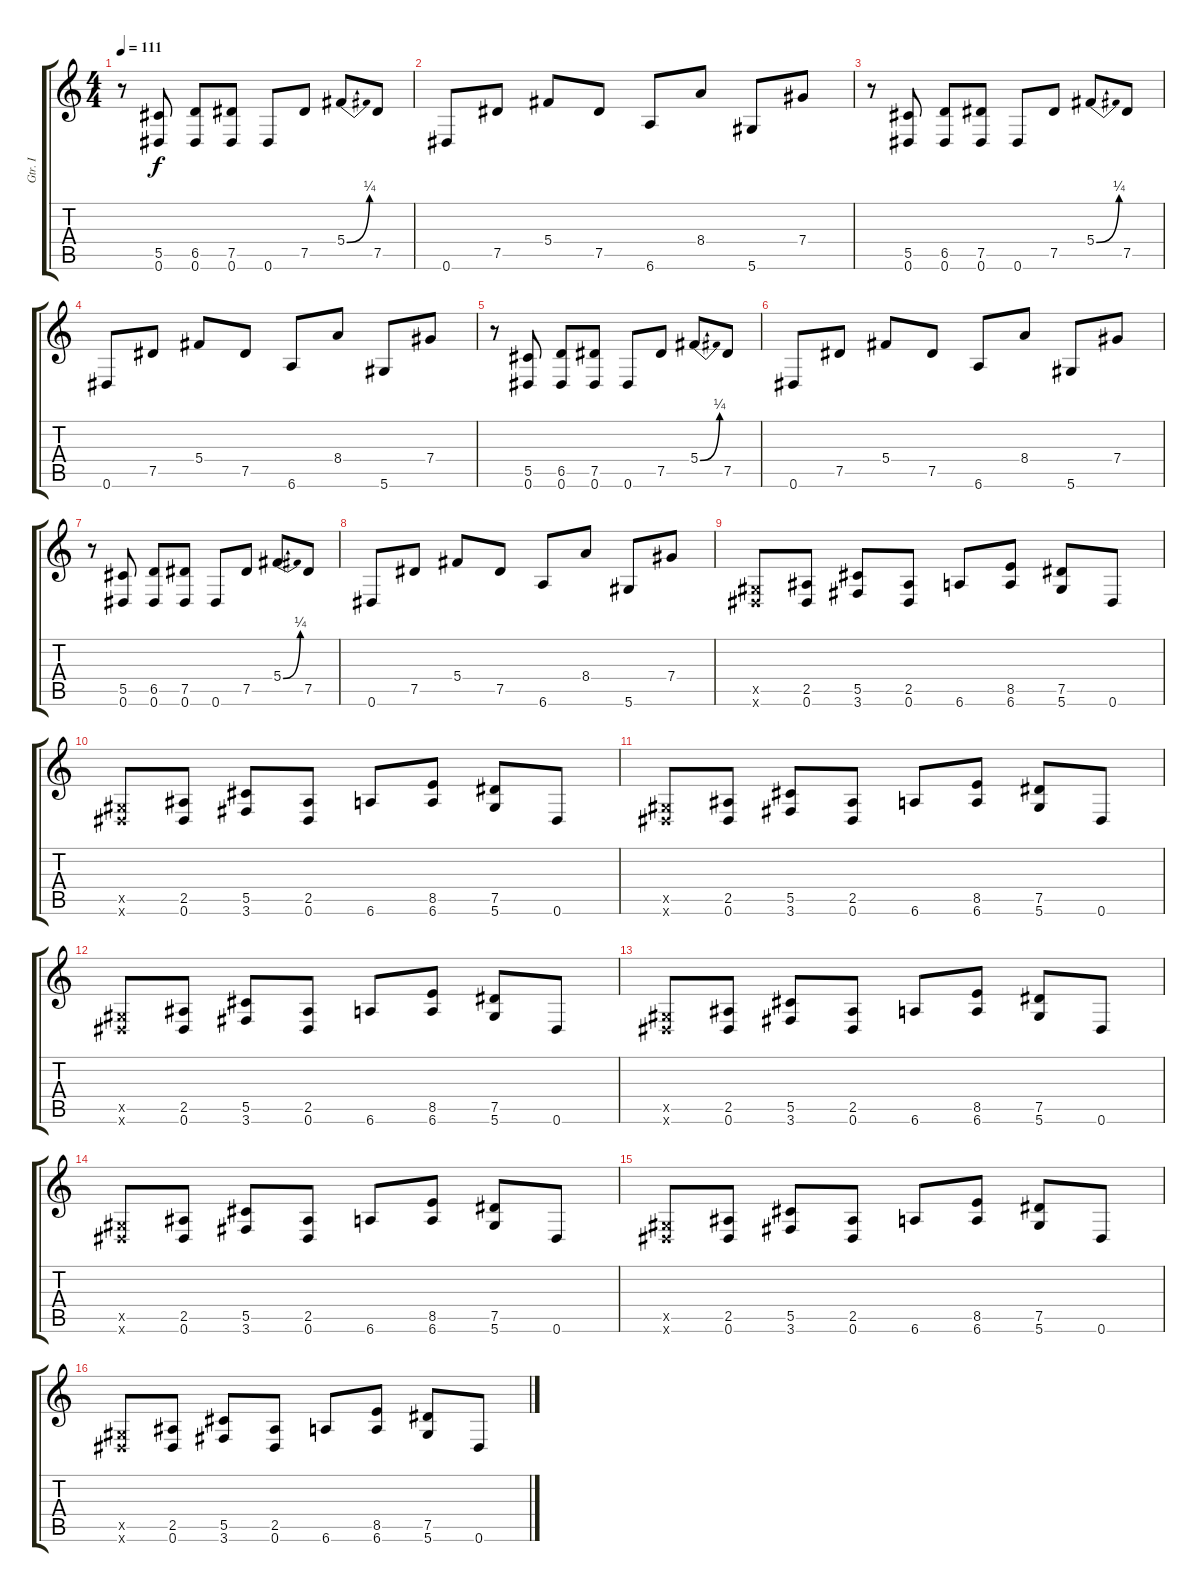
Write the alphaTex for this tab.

\track ("Gtr. I" "Gtr. I") {instrument distortionguitar}
\staff {score tabs}
\tuning (Eb4 Bb3 Gb3 Db3 Ab2 Eb2) {hide}
\ts (4 4)
\tempo 111
\clef g2
\ks c
r.8{dy f} (5.5 0.6).8 (6.5 0.6).8 (7.5 0.6).8 0.6.8 7.5.8 5.4{be (bend 0 0 60 1)}.8 7.5.8 |
0.6.8 7.5.8 5.4.8 7.5.8 6.6.8 8.4.8 5.6.8 7.4.8 |
r.8 (5.5 0.6).8 (6.5 0.6).8 (7.5 0.6).8 0.6.8 7.5.8 5.4{be (bend 0 0 60 1)}.8 7.5.8 |
0.6.8 7.5.8 5.4.8 7.5.8 6.6.8 8.4.8 5.6.8 7.4.8 |
r.8 (5.5 0.6).8 (6.5 0.6).8 (7.5 0.6).8 0.6.8 7.5.8 5.4{be (bend 0 0 60 1)}.8 7.5.8 |
0.6.8 7.5.8 5.4.8 7.5.8 6.6.8 8.4.8 5.6.8 7.4.8 |
r.8 (5.5 0.6).8 (6.5 0.6).8 (7.5 0.6).8 0.6.8 7.5.8 5.4{be (bend 0 0 60 1)}.8 7.5.8 |
0.6.8 7.5.8 5.4.8 7.5.8 6.6.8 8.4.8 5.6.8 7.4.8 |
(0.5{x} 0.6{x}).8 (2.5 0.6).8 (5.5 3.6).8 (2.5 0.6).8 6.6.8 (8.5 6.6).8 (7.5 5.6).8 0.6.8 |
(0.5{x} 0.6{x}).8 (2.5 0.6).8 (5.5 3.6).8 (2.5 0.6).8 6.6.8 (8.5 6.6).8 (7.5 5.6).8 0.6.8 |
(0.5{x} 0.6{x}).8 (2.5 0.6).8 (5.5 3.6).8 (2.5 0.6).8 6.6.8 (8.5 6.6).8 (7.5 5.6).8 0.6.8 |
(0.5{x} 0.6{x}).8 (2.5 0.6).8 (5.5 3.6).8 (2.5 0.6).8 6.6.8 (8.5 6.6).8 (7.5 5.6).8 0.6.8 |
(0.5{x} 0.6{x}).8 (2.5 0.6).8 (5.5 3.6).8 (2.5 0.6).8 6.6.8 (8.5 6.6).8 (7.5 5.6).8 0.6.8 |
(0.5{x} 0.6{x}).8 (2.5 0.6).8 (5.5 3.6).8 (2.5 0.6).8 6.6.8 (8.5 6.6).8 (7.5 5.6).8 0.6.8 |
(0.5{x} 0.6{x}).8 (2.5 0.6).8 (5.5 3.6).8 (2.5 0.6).8 6.6.8 (8.5 6.6).8 (7.5 5.6).8 0.6.8 |
(0.5{x} 0.6{x}).8 (2.5 0.6).8 (5.5 3.6).8 (2.5 0.6).8 6.6.8 (8.5 6.6).8 (7.5 5.6).8 0.6.8
